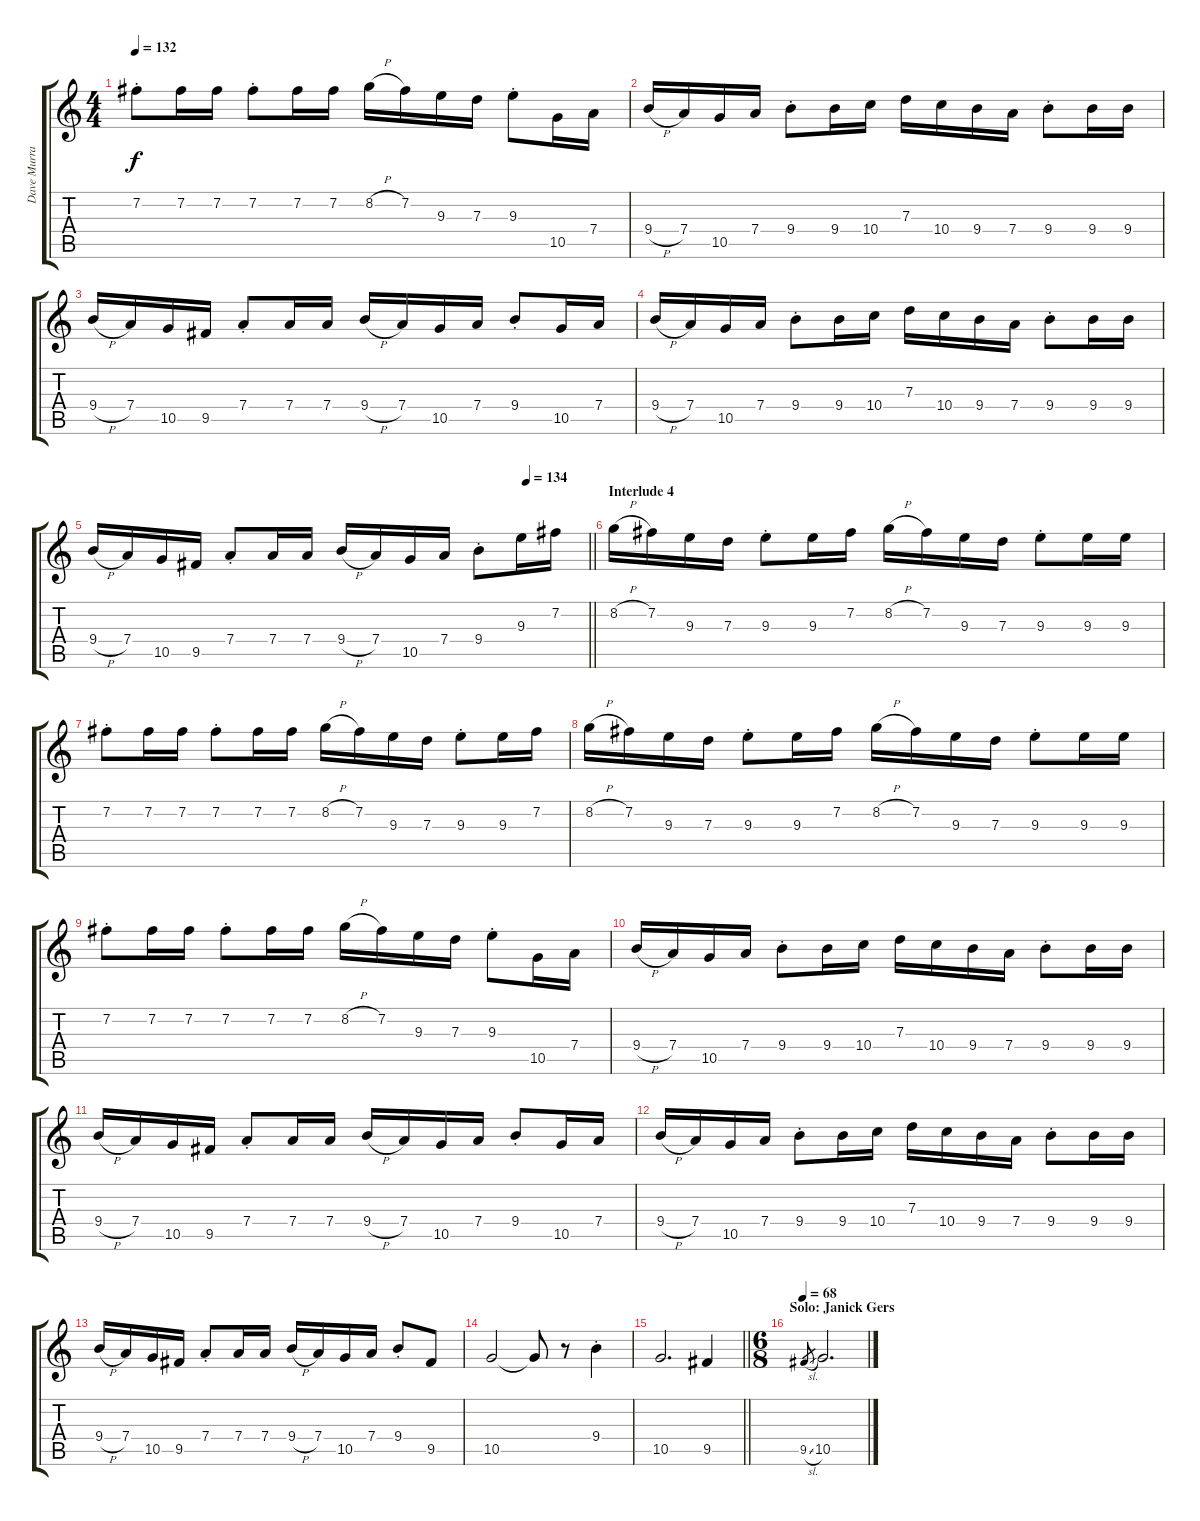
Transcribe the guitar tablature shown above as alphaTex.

\track ("Dave Murray" "Dave Murra") {instrument overdrivenguitar}
\staff {score tabs}
\tuning (E4 B3 G3 D3 A2 E2) {hide}
\ts (4 4)
\tempo 132
\clef g2
\ks c
7.2{st}.8{dy f} 7.2.16 7.2.16 7.2{st}.8 7.2.16 7.2.16 8.2{h}.16 7.2.16 9.3.16 7.3.16 9.3{st}.8 10.5.16 7.4.16 |
9.4{h}.16 7.4.16 10.5.16 7.4.16 9.4{st}.8 9.4.16 10.4.16 7.3.16 10.4.16 9.4.16 7.4.16 9.4{st}.8 9.4.16 9.4.16 |
9.4{h}.16 7.4.16 10.5.16 9.5.16 7.4{st}.8 7.4.16 7.4.16 9.4{h}.16 7.4.16 10.5.16 7.4.16 9.4{st}.8 10.5.16 7.4.16 |
9.4{h}.16 7.4.16 10.5.16 7.4.16 9.4{st}.8 9.4.16 10.4.16 7.3.16 10.4.16 9.4.16 7.4.16 9.4{st}.8 9.4.16 9.4.16 |
\tempo (134 0.875)
\barLineRight lightlight
9.4{h}.16 7.4.16 10.5.16 9.5.16 7.4{st}.8 7.4.16 7.4.16 9.4{h}.16 7.4.16 10.5.16 7.4.16 9.4{st}.8 9.3.16 7.2.16 |
\section ("" "Interlude 4")
8.2{h}.16 7.2.16 9.3.16 7.3.16 9.3{st}.8 9.3.16 7.2.16 8.2{h}.16 7.2.16 9.3.16 7.3.16 9.3{st}.8 9.3.16 9.3.16 |
7.2{st}.8 7.2.16 7.2.16 7.2{st}.8 7.2.16 7.2.16 8.2{h}.16 7.2.16 9.3.16 7.3.16 9.3{st}.8 9.3.16 7.2.16 |
8.2{h}.16 7.2.16 9.3.16 7.3.16 9.3{st}.8 9.3.16 7.2.16 8.2{h}.16 7.2.16 9.3.16 7.3.16 9.3{st}.8 9.3.16 9.3.16 |
7.2{st}.8 7.2.16 7.2.16 7.2{st}.8 7.2.16 7.2.16 8.2{h}.16 7.2.16 9.3.16 7.3.16 9.3{st}.8 10.5.16 7.4.16 |
9.4{h}.16 7.4.16 10.5.16 7.4.16 9.4{st}.8 9.4.16 10.4.16 7.3.16 10.4.16 9.4.16 7.4.16 9.4{st}.8 9.4.16 9.4.16 |
9.4{h}.16 7.4.16 10.5.16 9.5.16 7.4{st}.8 7.4.16 7.4.16 9.4{h}.16 7.4.16 10.5.16 7.4.16 9.4{st}.8 10.5.16 7.4.16 |
9.4{h}.16 7.4.16 10.5.16 7.4.16 9.4{st}.8 9.4.16 10.4.16 7.3.16 10.4.16 9.4.16 7.4.16 9.4{st}.8 9.4.16 9.4.16 |
9.4{h}.16 7.4.16 10.5.16 9.5.16 7.4{st}.8 7.4.16 7.4.16 9.4{h}.16 7.4.16 10.5.16 7.4.16 9.4{st}.8 9.5.8 |
10.5.2 10.5{t}.8 r.8 9.4{st}.4 |
\barLineRight lightlight
10.5.2{d} 9.5.4 |
\ts (6 8)
\section ("" "Solo: Janick Gers")
\tempo 68
9.5{sl}.8{gr} 10.5.2{d}
